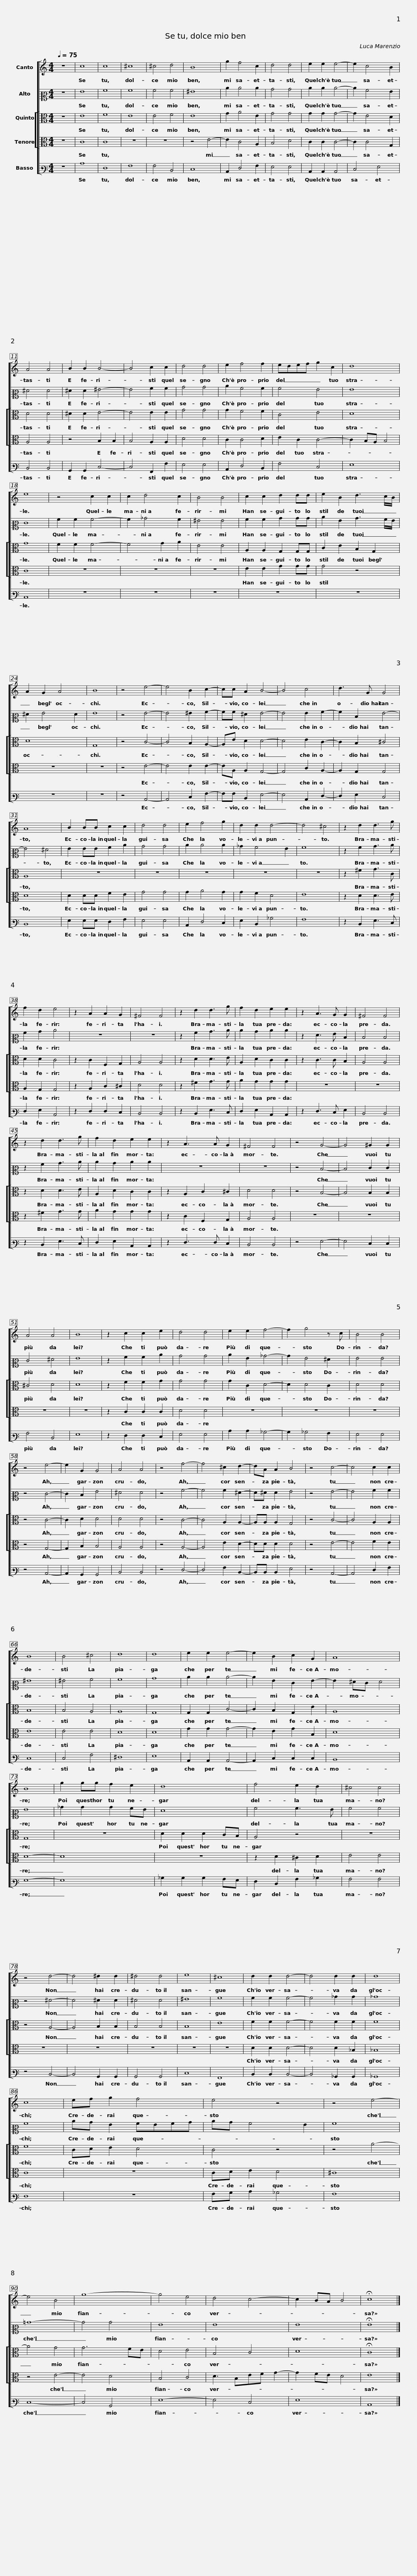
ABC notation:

X:1
%%score [ 1 2 [ 3 4 ] 5 ]
L:1/8
Q:1/4=75
M:4/4
I:linebreak $
K:C
V:1 treble
V:2 alto2
V:3 alto
V:4 alto
V:5 bass3
V:1
 z8 | c8 | c8 | ^c8 | ^c4 d4 | %5
 B8 | g2 f4 c2 | d4 d4 | e2 e2 e4- |$ e2 c4 B2 | %10
 A4 A4 | B2 B2 B4- | B4 c2 c2 | d4 d4 | e2 f4 f2 | %15
 edef g2 c2 | d8 |$ e8 | z4 c2 c2 | c2 d4 c2 | %20
 B4 B4 | c2 c2 d2 dd | e2 B2 d3 c/B/ | A2 G2 A4 | B8 |$ %25
 z4 e4- | e4 B2 c2- | cc A2 B4- | B4 c4 | d3 G G4 | %30
 A8 | B2 BB c2 c2 | d4 d4 |$ e2 f4 g2 | d2 d2 d4- | %35
 d4 ^c4 | z2 d2 d3 g | f2 d2 e4 | z2 A2 A2 G2 | ^F4 F4 | %40
 z2 d2 d3 g |$ f2 d2 e2 e2 | z2 A3 G G2 | ^F4 F4 | z2 d2 d3 g | %45
 f2 d2 e2 e2 | z2 A3 A G2 | ^F4 F4 | z4 G4- |$ G4 ^G2 G2 | %50
 A4 A4 | B8 | z2 c2 c2 e2 | d4 d4 | e2 e2 f4- | %55
 f2 g4 z c | B4 B4 | z4 e4- |$ e2 G2 G4 | A4 A4 | %60
 z4 f4- | f4 ^c2 d2- | dA A2 B4 | z4 c4- | c4 c2 c2 | %65
 B8 | B4 ^c4 |$ d8 | d8 | e2 e2 e4- | %70
 e2 B2 c2 G2 | A8 | B8 | g2 gg f2 e2 | d8 | %75
 f4 e2 d2 |$ ^c4 c4 | z4 d4- | d4 ^d2 d2 | ^d4 d4 | %80
 e8 | ^c8 | d2 d2 d4- | d4 d2 d2 | d8 |$ %85
 c8 | ef g2 f4 | e4 z4 | z4 e4- | e4 B4 | %90
 g8- | g4 e4 | d4 c4- | c2 BA B4 | !fermata!c8 |] %95
V:2
 z8 | G8 | A8 | A8 | A4 A4 | %5
 ^G8 | c2 c4 c2 | B4 B4 | c2 c2 c4- |$ c2 A4 G2 | %10
 ^F4 F4 | ^F2 F2 ^G4- | G4 A2 A2 | B4 B4 | c2 A4 A2 | %15
 A4 G4 | G8 |$ E8 | A2 A2 A4- | A2 _B4 A2 | %20
 ^G4 G4 | A2 A2 B2 BB | c2 G2 B3 A/G/ | ^F2 G4 F2 | G8 |$ %25
 z4 G4- | G4 ^G2 A2- | AA ^F2 G4- | G4 G2 A2- | A2 D2 G4- | %30
 G4 ^F4 | G2 GG A2 c2 | B4 B4 |$ c2 c4 c2 | _B2 A4 G2 | %35
 A8 | z2 A2 B3 c | A2 B2 c4 | z8 | z8 | %40
 z2 A2 B3 c |$ c2 B2 c2 c2 | z2 F3 G D2 | D4 D4 | z2 A2 B3 c | %45
 c2 B2 c2 c2 | z8 | z8 | z4 D4- |$ D4 E2 E2 | %50
 E4 ^F4 | G8 | z2 A2 A2 c2 | B4 B4 | c2 G2 _B4- | %55
 B2 G4 ^F2 | G4 G4 | z4 E4- |$ E2 D2 G4 | ^F4 F4 | %60
 z4 A4- | A4 A2 ^F2- | F^F F2 G4 | z4 G4- | G4 A2 A2 | %65
 ^G8 | ^G4 A4 |$ A8 | B8 | c2 c2 c4- | %70
 c2 G2 E2 G2- | G2 ^FE F4 | G8 | _B2 B2 B2 AG | F8 | %75
 A4 A3 G |$ A4 A4 | z4 ^F4- | F4 ^F2 F2 | ^F4 F4 | %80
 ^G8 | A8 | A2 A2 A4- | A4 _B2 B2 | _B8 |$ %85
 A8 | cB G2 AGAB | cB A4 G2 | A8 | !courtesy!=B8- | %90
 B4 B4 | G8 | G8 | G8 | !fermata!G8 |] %95
V:3
 z8 | E8 | F8 | E8 | E4 F4 | %5
 E8 | G2 A4 E2 | G4 G4 | G2 G2 G4- |$ G2 E4 D2 | %10
 D4 D4 | ^D2 D2 E4- | E4 E2 E2 | G4 G4 | G2 F4 F2 | %15
 C4 E4 | D8 |$ G8 | F2 F2 F4- | F4 G2 A2 | %20
 E4 E4 | A,2 A,2 G,2 G,G, | C2 E2 B,2 G,2 | D8 | G,8 |$ %25
 z4 C4- | C4 B,2 A,2- | A,E D2 D4- | D4 E2 C2- | C2 B,2 ^C4 | %30
 A,8 | z8 | z8 |$ z8 | z8 | %35
 z8 | z2 ^F2 G3 C | D2 D2 C4 | z2 C2 F,2 G,2 | A,4 A,4 | %40
 z2 D2 D3 E |$ A,2 D2 C2 C2 | z2 C3 C B,2 | A,4 A,4 | z2 D2 D3 E | %45
 A,2 D2 C2 C2 | z2 A,2 C2 ^C2 | D4 D4 | z4 B,4- |$ B,4 B,2 B,2 | %50
 ^C4 D4 | D8 | z2 F2 F2 G2 | G4 G4 | G2 C2 D4- | %55
 D2 D4 C2 | D4 D4 | z4 C4- |$ C2 D2 D4 | D4 D4 | %60
 z4 C4- | C4 A,2 A,2- | A,A, A,2 G,4 | z4 C4- | C4 A,2 A,2 | %65
 B,8 | B,4 A,4 |$ A,8 | G,8 | G,2 G,2 C4- | %70
 C2 B,2 G,2 E2 | A,8 | G,8 | z8 | D2 D2 D2 CB, | %75
 A,4 z4 |$ z8 | z4 A,4- | A,4 B,2 B,2 | B,4 B,4 | %80
 B,8 | E8 | F2 F2 F4- | F4 F2 F2 | F8 |$ %85
 F8 | CD E2 D4 | C4 z4 | z4 A4- | A4 G4 | %90
 G6 FE | D4 E4 | B,4 C4 | D8 | !fermata!C8 |] %95
V:4
 z8 | C8 | C8 | z8 | z8 | %5
 z4 E4- | E2 C4 A,2 | B,4 D4 | C2 C2 C4- |$ C2 C4 G,2 | %10
 A,4 A,4 | z4 B,2 B,2 | B,4 A,2 A,2 | D4 D4 | C2 C4 D2 | %15
 E2 C2 C4- | C2 B,A, B,4 |$ C8 | z8 | z8 | %20
 z8 | E2 E2 G2 GG | G4 z4 | z8 | z8 |$ %25
 z4 E4- | E4 E2 E2- | EA, A,2 G,4- | G,4 C2 A,2- | A,2 G,2 G,4 | %30
 D8 | D2 DD F2 E2 | G4 G4 |$ G2 A4 G2 | G2 F2 D4 | %35
 E8 | z2 D2 D3 E | A,2 G,2 G,4 | z2 A,2 C2 ^C2 | D4 D4 | %40
 z2 ^F2 G3 G |$ A2 G2 G2 G2 | z8 | z8 | z2 ^F2 G3 G | %45
 A2 G2 G2 G2 | z2 C2 F,2 G,2 | A,4 A,4 | z8 |$ z8 | %50
 z8 | z8 | z2 C2 C2 C2 | D4 D4 | z8 | %55
 z8 | z8 | z4 G,4- |$ G,2 B,2 B,4 | A,4 A,4 | %60
 z4 A,4- | A,4 E2 D2- | DD D2 D4 | z4 E4- | E4 F2 E2 | %65
 E8 | E4 E4 |$ D8 | D8 | G2 G2 G4- | %70
 G2 E2 G2 B,2 | D8 | D8- | D8 | z8 | %75
 z2 D2 ^C2 D2 |$ E4 E4 | z8 | z8 | z8 | %80
 z8 | z8 | D2 D2 D4- | D4 D2 _B,2 | _B,8 |$ %85
 C8 | z8 | CD E2 D4 | ^C8 | z4 E4- | %90
 E4 D4 | B,4 C4 | D3 B,EF G2- | G2 FE D4 | E8 |] %95
V:5
 z8 | C8 | F,8 | A,8 | A,4 D,4 | %5
 E,8 | C,2 F,4 A,2 | G,4 G,4 | C,2 C,2 C,4 |$ E,4 G,4 | %10
 D,4 D,4 | B,,2 B,,2 E,4- | E,4 A,,2 A,2 | G,4 G,4 | C,2 F,4 D,2 | %15
 A,4 E,4 | G,8 |$ C,8 | z8 | z8 | %20
 z8 | z8 | z8 | z8 | z8 |$ %25
 z4 C,4- | C,4 E,2 A,2- | A,A, D,2 G,4- | G,4 C,2 F,2- | F,2 G,2 E,4 | %30
 D,8 | G,2 G,G, F,2 A,2 | G,4 G,4 |$ C,2 F,4 E,2 | G,2 D,2 _B,4 | %35
 A,8 | z2 D,2 G,3 E, | F,2 G,2 C,4 | z2 F,2 F,2 E,2 | D,4 D,4 | %40
 z2 D,2 G,3 E, |$ F,2 G,2 C,2 C,2 | z2 F,3 E, G,2 | D,4 D,4 | z2 D,2 G,3 E, | %45
 F,2 G,2 C,2 C,2 | z2 F,3 F, E,2 | D,4 D,4 | z4 G,4- |$ G,4 E,2 E,2 | %50
 A,4 D,4 | G,8 | z2 F,2 F,2 E,2 | G,4 G,4 | C2 C2 _B,4- | %55
 B,2 _B,4 A,2 | G,4 G,4 | z4 C,4- |$ C,2 B,,2 B,,4 | D,4 D,4 | %60
 z4 F,4- | F,4 A,2 D,2- | D,D, D,2 G,4 | z4 C,4- | C,4 F,2 A,2 | %65
 E,8 | E,4 A,4 |$ ^F,8 | G,8 | C,2 C,2 C,4- | %70
 C,2 E,2 E,2 E,2 | D,8 | G,8- | G,8 | _B,2 B,2 B,2 A,G, | %75
 F,2 D,2 A,2 _B,2 |$ A,4 A,4 | z4 D,4- | D,4 B,,2 B,,2 | B,,4 B,,4 | %80
 E,8 | A,,8 | D,2 D,2 D,4- | D,4 _B,,2 B,,2 | _B,,8 |$ %85
 F,8 | z8 | A,B, C2 _B,4 | A,8 | E,8- | %90
 E,4 B,,4 | G,8- | G,4 E,4 | G,8 | C,8 |] %95
